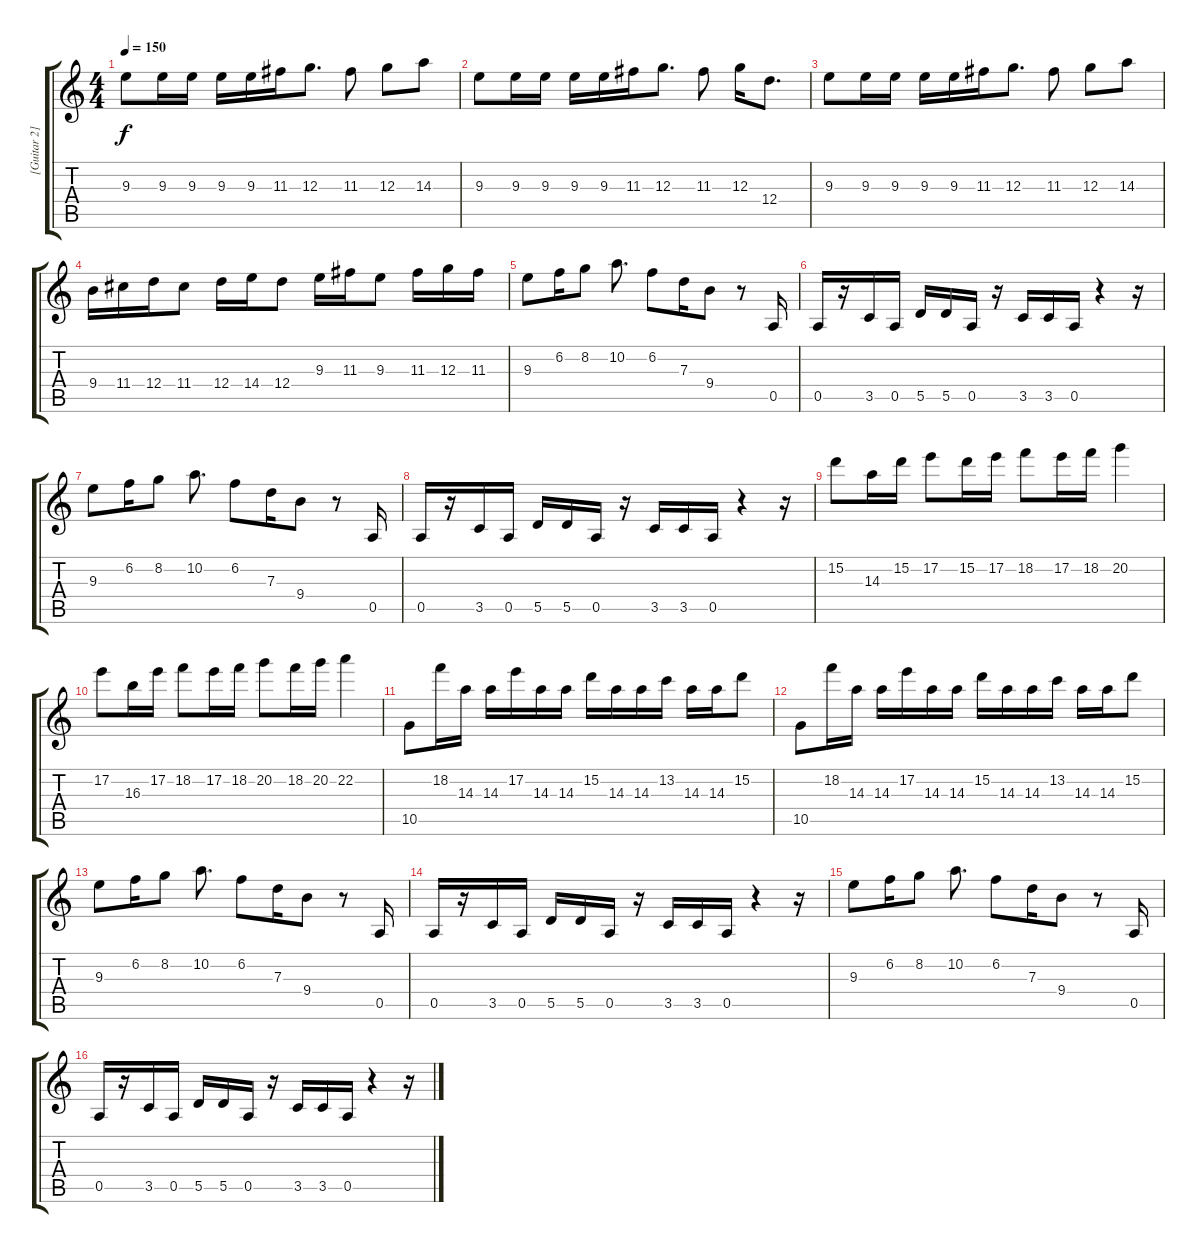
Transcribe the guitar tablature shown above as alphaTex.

\track ("[Guitar 2]" "[Guitar 2]") {instrument overdrivenguitar}
\staff {score tabs}
\tuning (E4 B3 G3 D3 A2 E2) {hide}
\ts (4 4)
\tempo 150
\clef g2
\ks c
9.3.8{dy f} 9.3.16 9.3.16 9.3.16 9.3.16 11.3.16 12.3.8{d} 11.3.8 12.3.8 14.3.8 |
9.3.8 9.3.16 9.3.16 9.3.16 9.3.16 11.3.16 12.3.8{d} 11.3.8 12.3.16 12.4.8{d} |
9.3.8 9.3.16 9.3.16 9.3.16 9.3.16 11.3.16 12.3.8{d} 11.3.8 12.3.8 14.3.8 |
9.4.16 11.4.16 12.4.16 11.4.8 12.4.16 14.4.16 12.4.8 9.3.16 11.3.16 9.3.8 11.3.16 12.3.16 11.3.16 |
9.3.8 6.2.16 8.2.8 10.2.8{d} 6.2.8 7.3.16 9.4.8 r.8 0.5.16 |
0.5.16 r.16 3.5.16 0.5.16 5.5.16 5.5.16 0.5.16 r.16 3.5.16 3.5.16 0.5.16 r.4 r.16 |
9.3.8 6.2.16 8.2.8 10.2.8{d} 6.2.8 7.3.16 9.4.8 r.8 0.5.16 |
0.5.16 r.16 3.5.16 0.5.16 5.5.16 5.5.16 0.5.16 r.16 3.5.16 3.5.16 0.5.16 r.4 r.16 |
15.2.8 14.3.16 15.2.16 17.2.8 15.2.16 17.2.16 18.2.8 17.2.16 18.2.16 20.2.4 |
17.2.8 16.3.16 17.2.16 18.2.8 17.2.16 18.2.16 20.2.8 18.2.16 20.2.16 22.2.4 |
10.5.8 18.2.16 14.3.16 14.3.16 17.2.16 14.3.16 14.3.16 15.2.16 14.3.16 14.3.16 13.2.16 14.3.16 14.3.16 15.2.8 |
10.5.8 18.2.16 14.3.16 14.3.16 17.2.16 14.3.16 14.3.16 15.2.16 14.3.16 14.3.16 13.2.16 14.3.16 14.3.16 15.2.8 |
9.3.8 6.2.16 8.2.8 10.2.8{d} 6.2.8 7.3.16 9.4.8 r.8 0.5.16 |
0.5.16 r.16 3.5.16 0.5.16 5.5.16 5.5.16 0.5.16 r.16 3.5.16 3.5.16 0.5.16 r.4 r.16 |
9.3.8 6.2.16 8.2.8 10.2.8{d} 6.2.8 7.3.16 9.4.8 r.8 0.5.16 |
0.5.16 r.16 3.5.16 0.5.16 5.5.16 5.5.16 0.5.16 r.16 3.5.16 3.5.16 0.5.16 r.4 r.16
